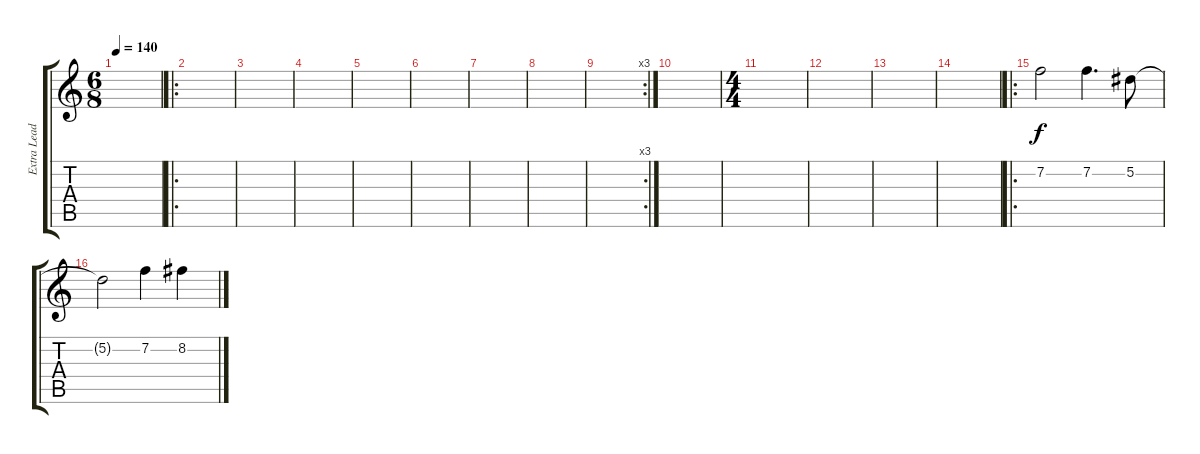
\track ("Extra Lead" "Extra Lead") {instrument distortionguitar}
\staff {score tabs}
\tuning (Eb4 Bb3 Gb3 Db3 Ab2 Eb2) {hide}
\ts (6 8)
\tempo 140
\clef g2
\ks c
|
\ro
|
|
|
|
|
|
|
\rc 3
|
|
\ts (4 4)
|
|
|
|
\ro
7.2.2{instrument electricguitarjazz} 7.2.4{d} 5.2.8 |
5.2{t}.2 7.2.4 8.2.4
